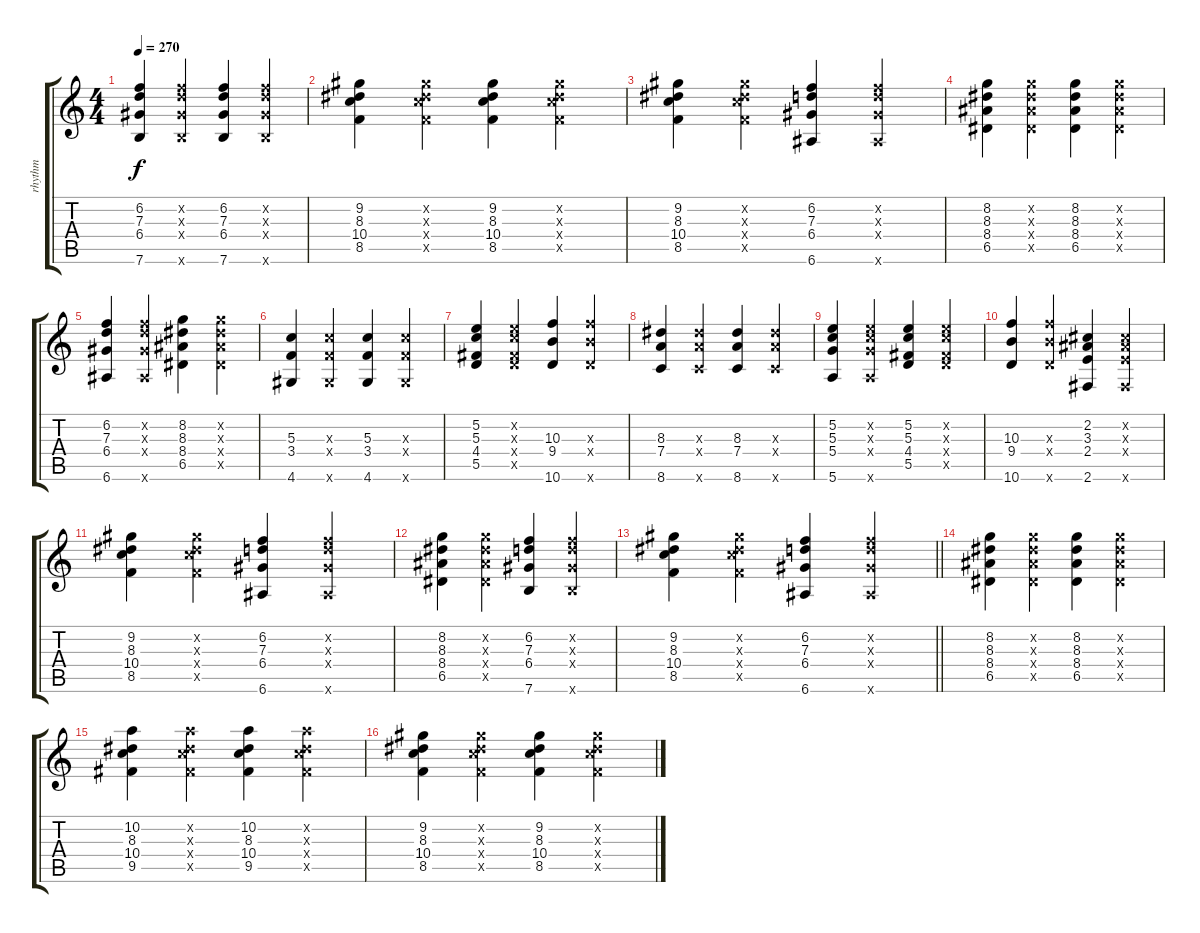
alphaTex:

\track ("rhythm" "rhythm") {instrument acousticguitarnylon}
\staff {score tabs}
\tuning (E4 B3 G3 D3 A2 E2) {hide}
\ts (4 4)
\tempo 270
\clef g2
\ks c
(6.2 7.3 6.4 7.6).4{dy f} (6.2{x} 7.3{x} 6.4{x} 7.6{x}).4 (6.2 7.3 6.4 7.6).4 (6.2{x} 7.3{x} 6.4{x} 7.6{x}).4 |
(9.2 8.3 10.4 8.5).4 (9.2{x} 8.3{x} 10.4{x} 8.5{x}).4 (9.2 8.3 10.4 8.5).4 (9.2{x} 8.3{x} 10.4{x} 8.5{x}).4 |
(9.2 8.3 10.4 8.5).4 (9.2{x} 8.3{x} 10.4{x} 8.5{x}).4 (6.2 7.3 6.4 6.6).4 (6.2{x} 7.3{x} 6.4{x} 6.6{x}).4 |
(8.2 8.3 8.4 6.5).4 (8.2{x} 8.3{x} 8.4{x} 6.5{x}).4 (8.2 8.3 8.4 6.5).4 (8.2{x} 8.3{x} 8.4{x} 6.5{x}).4 |
(6.2 7.3 6.4 6.6).4 (6.2{x} 7.3{x} 6.4{x} 6.6{x}).4 (8.2 8.3 8.4 6.5).4 (8.2{x} 8.3{x} 8.4{x} 6.5{x}).4 |
(5.3 3.4 4.6).4 (5.3{x} 3.4{x} 4.6{x}).4 (5.3 3.4 4.6).4 (5.3{x} 3.4{x} 4.6{x}).4 |
(5.2 5.3 4.4 5.5).4 (5.2{x} 5.3{x} 4.4{x} 5.5{x}).4 (10.3 9.4 10.6).4 (10.3{x} 9.4{x} 10.6{x}).4 |
(8.3 7.4 8.6).4 (8.3{x} 7.4{x} 8.6{x}).4 (8.3 7.4 8.6).4 (8.3{x} 7.4{x} 8.6{x}).4 |
(5.2 5.3 5.4 5.6).4 (5.2{x} 5.3{x} 5.4{x} 5.6{x}).4 (5.2 5.3 4.4 5.5).4 (5.2{x} 5.3{x} 4.4{x} 5.5{x}).4 |
(10.3 9.4 10.6).4 (10.3{x} 9.4{x} 10.6{x}).4 (2.2 3.3 2.4 2.6).4 (2.2{x} 3.3{x} 2.4{x} 2.6{x}).4 |
(9.2 8.3 10.4 8.5).4 (9.2{x} 8.3{x} 10.4{x} 8.5{x}).4 (6.2 7.3 6.4 6.6).4 (6.2{x} 7.3{x} 6.4{x} 6.6{x}).4 |
(8.2 8.3 8.4 6.5).4 (8.2{x} 8.3{x} 8.4{x} 6.5{x}).4 (6.2 7.3 6.4 7.6).4 (6.2{x} 7.3{x} 6.4{x} 7.6{x}).4 |
\barLineRight lightlight
(9.2 8.3 10.4 8.5).4 (9.2{x} 8.3{x} 10.4{x} 8.5{x}).4 (6.2 7.3 6.4 6.6).4 (6.2{x} 7.3{x} 6.4{x} 6.6{x}).4 |
(8.2 8.3 8.4 6.5).4 (8.2{x} 8.3{x} 8.4{x} 6.5{x}).4 (8.2 8.3 8.4 6.5).4 (8.2{x} 8.3{x} 8.4{x} 6.5{x}).4 |
(10.2 8.3 10.4 9.5).4 (10.2{x} 8.3{x} 10.4{x} 9.5{x}).4 (10.2 8.3 10.4 9.5).4 (10.2{x} 8.3{x} 10.4{x} 9.5{x}).4 |
(9.2 8.3 10.4 8.5).4 (9.2{x} 8.3{x} 10.4{x} 8.5{x}).4 (9.2 8.3 10.4 8.5).4 (9.2{x} 8.3{x} 10.4{x} 8.5{x}).4
